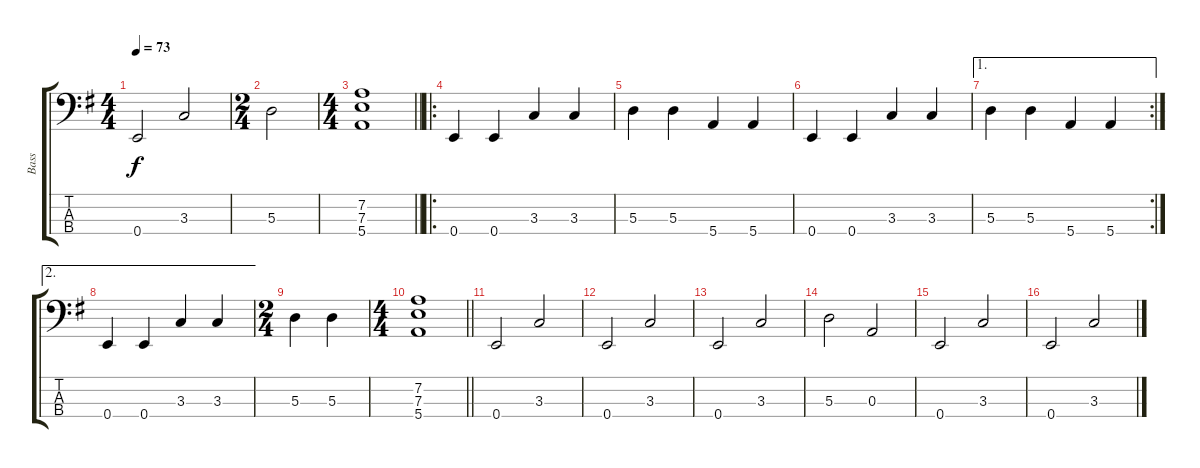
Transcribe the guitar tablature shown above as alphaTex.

\track ("Bass" "Bass") {instrument electricbassfinger}
\staff {score tabs}
\tuning (G2 D2 A1 E1) {hide}
\ts (4 4)
\tempo 73
\clef f4
\ks g
0.4.2{dy f} 3.3.2 |
\ts (2 4)
5.3.2 |
\ts (4 4)
\barLineRight lightlight
(7.2 7.3 5.4).1 |
\ro
0.4.4 0.4.4 3.3.4 3.3.4 |
5.3.4 5.3.4 5.4.4 5.4.4 |
0.4.4 0.4.4 3.3.4 3.3.4 |
\ae 1
\rc 2
5.3.4 5.3.4 5.4.4 5.4.4 |
\ae 2
0.4.4 0.4.4 3.3.4 3.3.4 |
\ts (2 4)
5.3.4 5.3.4 |
\ts (4 4)
\barLineRight lightlight
(7.2 7.3 5.4).1 |
0.4.2 3.3.2 |
0.4.2 3.3.2 |
0.4.2 3.3.2 |
5.3.2 0.3.2 |
0.4.2 3.3.2 |
0.4.2 3.3.2
